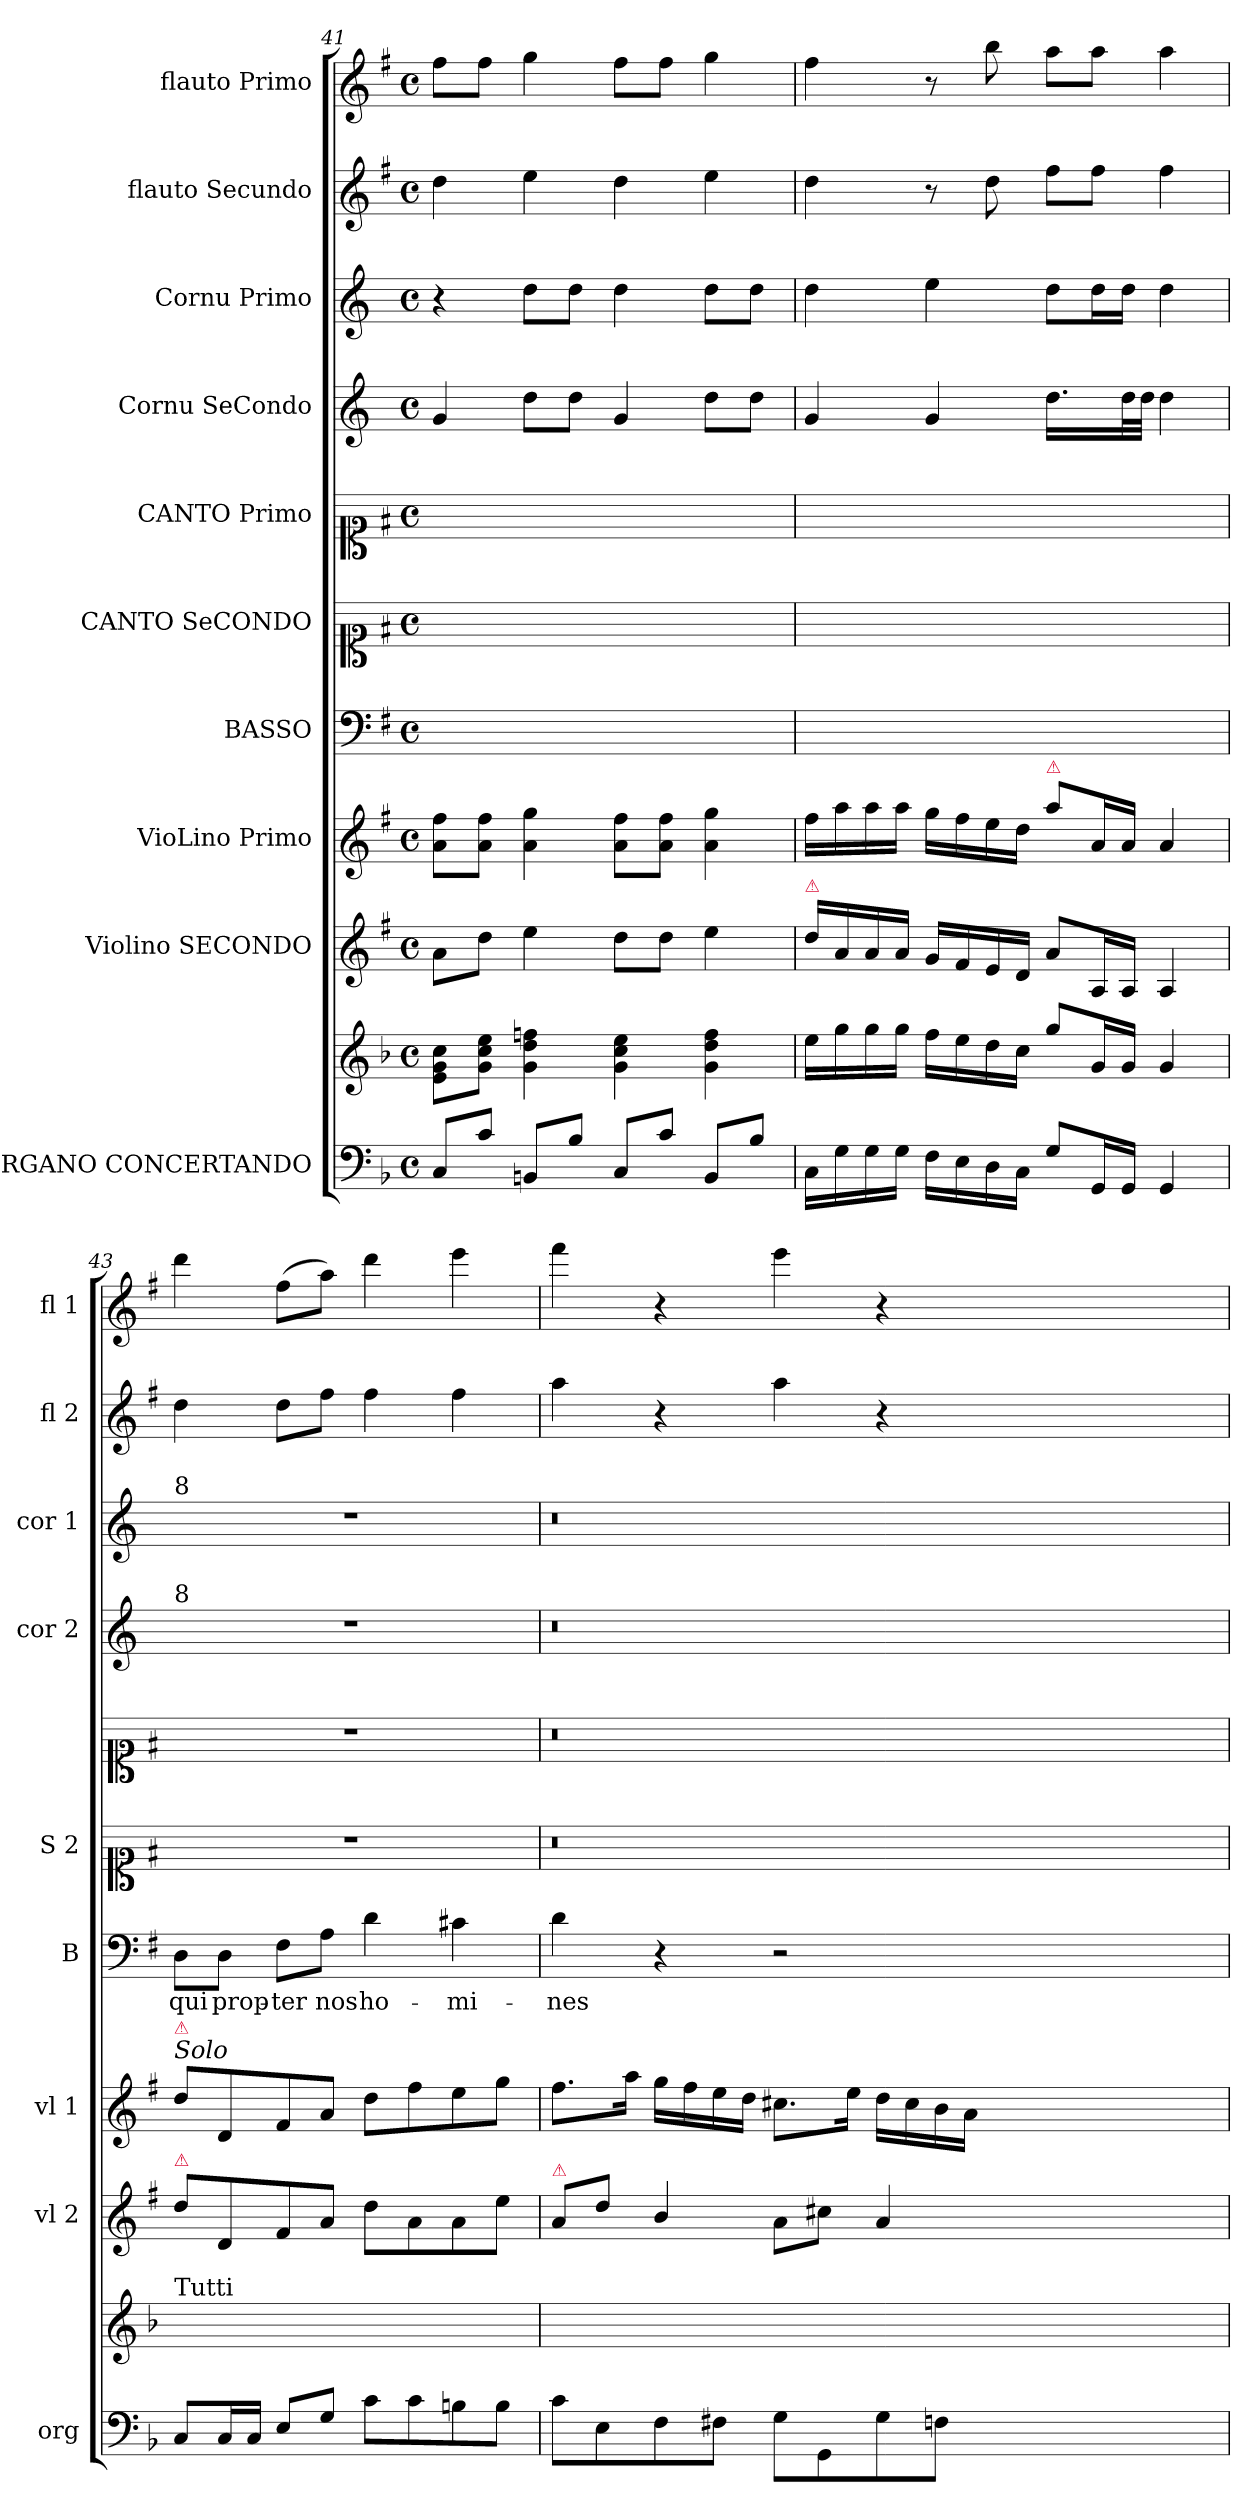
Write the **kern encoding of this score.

**kern	**kern	**kern	**dynam	**kern	**kern	**text	**kern	**kern	**kern	**kern	**kern	**kern
*part10	*part10	*part9	*part9	*part8	*part7	*part7	*part6	*part5	*part4	*part3	*part2	*part1
*staff11	*staff10	*staff9	*staff9	*staff8	*staff7	*staff7	*staff6	*staff5	*staff4	*staff3	*staff2	*staff1
*I"ORGANO CONCERTANDO	*	*I"Violino SECONDO	*	*I"VioLino Primo	*I"BASSO	*	*I"CANTO SeCONDO	*I"CANTO Primo	*I"Cornu SeCondo	*I"Cornu Primo	*I"flauto Secundo	*I"flauto Primo
*I'org	*	*I'vl 2	*	*I'vl 1	*I'B	*	*I'S 2	*	*I'cor 2	*I'cor 1	*I'fl 2	*I'fl 1
*clefF4	*clefG2	*clefG2	*	*clefG2	*clefF4	*	*clefC1	*clefC1	*clefG2	*clefG2	*clefG2	*clefG2
*ITrd-1c-2	*ITrd-1c-2	*	*	*	*	*	*	*	*ITrd3c5	*ITrd3c5	*	*
*k[f#]	*k[f#]	*k[f#]	*	*k[f#]	*k[f#]	*	*k[f#]	*k[f#]	*k[f#]	*k[f#]	*k[f#]	*k[f#]
*G:	*G:	*G:	*	*G:	*G:	*	*G:	*G:	*	*	*G:	*G:
*M4/4	*M4/4	*M4/4	*	*M4/4	*M4/4	*	*M4/4	*M4/4	*M4/4	*M4/4	*M4/4	*M4/4
*met(c)	*met(c)	*met(c)	*	*met(c)	*met(c)	*	*met(c)	*met(c)	*met(c)	*met(c)	*met(c)	*met(c)
=41	=41	=41	=41	=41	=41	=41	=41	=41	=41	=41	=41	=41
8D/L	8f#\ 8a\ 8dd\L	8a\L	.	8a\ 8ff#\L	1ryy	.	1ryy	1ryy	4d/	4r	4dd\	8ff#\L
8d\J	8a\ 8dd\ 8ff#\J	8dd\J	.	8a\ 8ff#\J	.	.	.	.	.	.	.	8ff#\J
8C#X/L	4a\ 4ee\ 4ggn\	4ee\	.	4a\ 4gg\	.	.	.	.	8a\L	8a\L	4ee\	4gg\
8c\J	.	.	.	.	.	.	.	.	8a\J	8a\J	.	.
8D/L	4a\ 4dd\ 4ff#\	8dd\L	.	8a\ 8ff#\L	.	.	.	.	4d/	4a\	4dd\	8ff#\L
8d\J	.	8dd\J	.	8a\ 8ff#\J	.	.	.	.	.	.	.	8ff#\J
8C#/L	4a\ 4ee\ 4gg\	4ee\	.	4a\ 4gg\	.	.	.	.	8a\L	8a\L	4ee\	4gg\
8c\J	.	.	.	.	.	.	.	.	8a\J	8a\J	.	.
=42	=42	=42	=42	=42	=42	=42	=42	=42	=42	=42	=42	=42
!	!	!LO:TX:a:color=crimson:t=⚠	!	!	!	!	!	!	!	!	!	!
!	!	!	!LO:DY:b:rj	!	!	!	!	!	!	!	!	!
16D\LL	16ff#\LL	16dd\LL	for.	16ff#\LL	1ryy	.	1ryy	1ryy	4d/	4a\	4dd\	4ff#\
16A\	16aa\	16a/	.	16aa\	.	.	.	.	.	.	.	.
16A\	16aa\	16a/	.	16aa\	.	.	.	.	.	.	.	.
16A\JJ	16aa\JJ	16a/JJ	.	16aa\JJ	.	.	.	.	.	.	.	.
16G\LL	16gg\LL	16g/LL	.	16gg\LL	.	.	.	.	4d/	4b\	8r	8r
16F#\	16ff#\	16f#/	.	16ff#\	.	.	.	.	.	.	.	.
16E\	16ee\	16e/	.	16ee\	.	.	.	.	.	.	8dd\	8bb\
16D\JJ	16dd\JJ	16d/JJ	.	16dd\JJ	.	.	.	.	.	.	.	.
!	!	!	!	!LO:TX:a:color=crimson:t=⚠	!	!	!	!	!	!	!	!
!	!	!	!	!	!	!	!	!	!LO:N:vis=16.	!	!	!
8A\L	8aa\L	8a/L	.	8aa\L	.	.	.	.	8.a\LL	8a\L	8ff#\L	8aa\L
16AA/L	16a/L	16A/L	.	16a/L	.	.	.	.	.	16a\L	8ff#\J	8aa\J
16AA/JJ	16a/JJ	16A/JJ	.	16a/JJ	.	.	.	.	32a\L	16a\JJ	.	.
.	.	.	.	.	.	.	.	.	32a\JJJ	.	.	.
4AA/	4a/	4A/	.	4a/	.	.	.	.	4a\	4a\	4ff#\	4aa\
=43	=43	=43	=43	=43	=43	=43	=43	=43	=43	=43	=43	=43
!	!	!	!	!	!	!	!	!	!	!LO:TX:a:t=8	!	!
!	!	!	!	!	!	!	!	!	!LO:TX:a:t=8	!	!	!
!	!	!	!	!LO:TX:a:i:t=Solo	!	!	!	!	!	!	!	!
!	!	!	!	!LO:TX:a:color=crimson:t=⚠	!	!	!	!	!	!	!	!
!	!	!LO:TX:a:color=crimson:t=⚠	!	!	!	!	!	!	!	!	!	!
!	!LO:TX:a:t=Tutti	!	!	!	!	!	!	!	!	!	!	!
8D/L	1ryy	8dd\L	.	8dd\L	8D\L	qui	1r	1r	1r	1r	4dd\	4ddd\
16D/L	.	8d/	.	8d/	8D\J	prop-	.	.	.	.	.	.
16D/JJ	.	.	.	.	.	.	.	.	.	.	.	.
8F#/L	.	8f#/	.	8f#/	8F#\L	-ter	.	.	.	.	8dd\L	(8ff#\L
!	!	!	!LO:DY:b	!	!	!	!	!	!	!	!	!
8A/J	.	8a/J	po.	8a/J	8A\J	nos	.	.	.	.	8ff#\J	8aa\J)
8d\L	.	8dd\L	.	8dd\L	4d\	ho-	.	.	.	.	4ff#\	4ddd\
8d\	.	8a\	.	8ff#\	.	.	.	.	.	.	.	.
8c#X\	.	8a\	.	8ee\	4c#X\	-mi-	.	.	.	.	4ff#\	4eee\
8c#\J	.	8ee\J	.	8gg\J	.	.	.	.	.	.	.	.
=44	=44	=44	=44	=44	=44	=44	=44	=44	=44	=44	=44	=44
!	!	!LO:TX:a:color=crimson:t=⚠	!	!	!	!	!	!	!	!	!	!
8d\L	1ryy	8a/L	.	8.ff#\L	4d\	-nes	0.r	0.r	0.r	0.r	4aa\	4fff#\
8F#\	.	8dd\J	.	.	.	.	.	.	.	.	.	.
.	.	.	.	16aa\Jk	.	.	.	.	.	.	.	.
8G\	.	4b/	.	16gg\LL	4r	.	.	.	.	.	4r	4r
.	.	.	.	16ff#\	.	.	.	.	.	.	.	.
8G#X\J	.	.	.	16ee\	.	.	.	.	.	.	.	.
.	.	.	.	16dd\JJ	.	.	.	.	.	.	.	.
8A\L	.	8a\L	.	8.cc#X\L	2r	.	.	.	.	.	4aa\	4eee\
8AA/	.	8cc#X\J	.	.	.	.	.	.	.	.	.	.
.	.	.	.	16ee\Jk	.	.	.	.	.	.	.	.
8A\	.	4a/	.	16dd\LL	.	.	.	.	.	.	4r	4r
.	.	.	.	16cc#\	.	.	.	.	.	.	.	.
8Gn\J	.	.	.	16b\	.	.	.	.	.	.	.	.
.	.	.	.	16a\JJ	.	.	.	.	.	.	.	.
0ryy	0ryy	0ryy	.	0ryy	0ryy	.	.	.	.	.	0ryy	0ryy
=	=	=	=	=	=	=	=	=	=	=	=	=
*-	*-	*-	*-	*-	*-	*-	*-	*-	*-	*-	*-	*-
